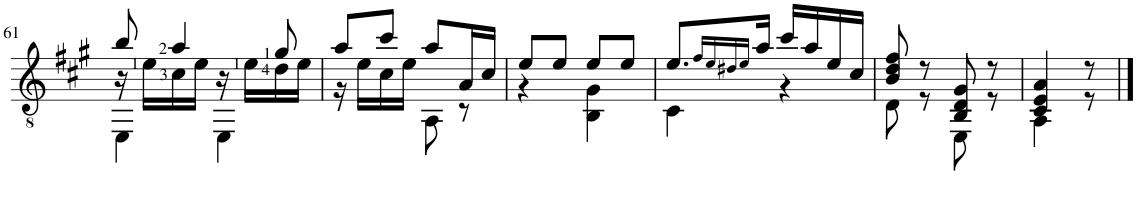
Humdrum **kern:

**kern
*part1
*staff1
*I"Guitar
*I'Guit.
!!LO:PB:g=z
*clefGv2
*k[f#c#g#]
*M2/4
=61
*^
*	*^
8b/	16r	4EE\
.	16e\LL	.
4a/	16c#\	.
.	16e\JJ	.
.	16r	4EE\
.	16e\LL	.
8g#/	16d\	.
.	16e\JJ	.
*	*v	*v
=62	=62
8a/L	16r
.	16e\LL
8cc#/J	16c#\
.	16e\JJ
8a/L	8AA\
16A/L	8r
16c#/JJ	.
=63	=63
8e/L	4r
8e/J	.
8e/L	4BB\ 4G#\
8e/J	.
=64	=64
8.e/L	4C#\
16qf#/LL	.
16qe/	.
16qd#X/	.
16qe/JJ	.
16a/Jk	.
16cc#/LL	4r
16a/	.
16e/	.
16c#/JJ	.
=65	=65
8B/ 8d/ 8f#/	8D\
8r	8r
8BB/ 8D/ 8G#/	8EE\
8r	8r
=66	=66
4C#/ 4E/ 4A/	4AA\
8r	8r
*v	*v
==
*-
